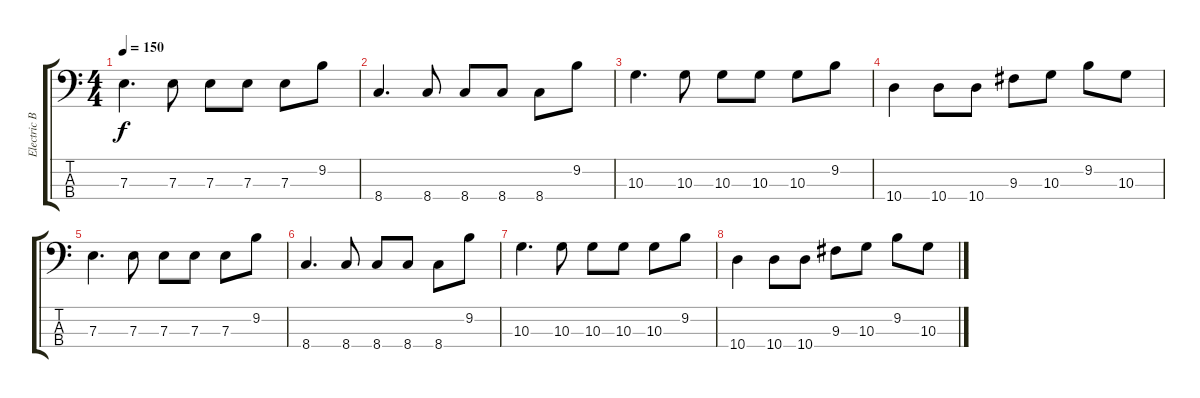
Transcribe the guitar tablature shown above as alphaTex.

\track ("Electric Bass" "Electric B") {instrument electricbassfinger}
\staff {score tabs}
\tuning (G2 D2 A1 E1) {hide}
\ts (4 4)
\tempo 150
\clef f4
\ks c
7.3.4{d dy f} 7.3.8 7.3.8 7.3.8 7.3.8 9.2.8 |
8.4.4{d} 8.4.8 8.4.8 8.4.8 8.4.8 9.2.8 |
10.3.4{d} 10.3.8 10.3.8 10.3.8 10.3.8 9.2.8 |
10.4.4 10.4.8 10.4.8 9.3.8 10.3.8 9.2.8 10.3.8 |
7.3.4{d} 7.3.8 7.3.8 7.3.8 7.3.8 9.2.8 |
8.4.4{d} 8.4.8 8.4.8 8.4.8 8.4.8 9.2.8 |
10.3.4{d} 10.3.8 10.3.8 10.3.8 10.3.8 9.2.8 |
10.4.4 10.4.8 10.4.8 9.3.8 10.3.8 9.2.8 10.3.8
